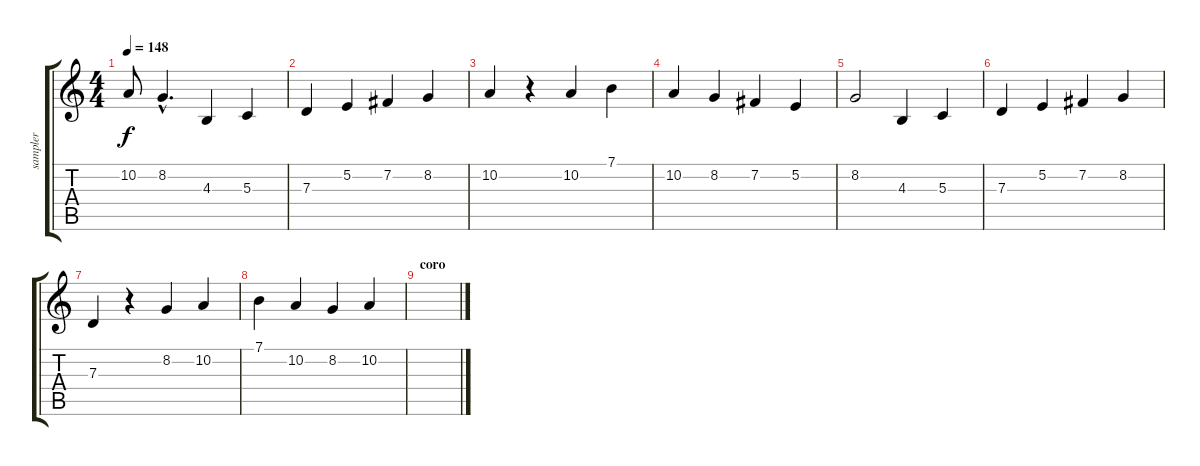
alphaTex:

\track ("sampler" "sampler") {instrument pad3polysynth}
\staff {score tabs}
\tuning (E4 B3 G3 D3 A2 E2) {hide}
\ts (4 4)
\tempo 148
\clef g2
\ks c
10.2.8{dy f} 8.2{hac}.4{d} 4.3.4 5.3.4 |
7.3.4 5.2.4 7.2.4 8.2.4 |
10.2.4 r.4 10.2.4 7.1.4 |
10.2.4 8.2.4 7.2.4 5.2.4 |
8.2.2 4.3.4 5.3.4 |
7.3.4 5.2.4 7.2.4 8.2.4 |
7.3.4 r.4 8.2.4 10.2.4 |
7.1.4 10.2.4 8.2.4 10.2.4 |
\section ("" "coro")
